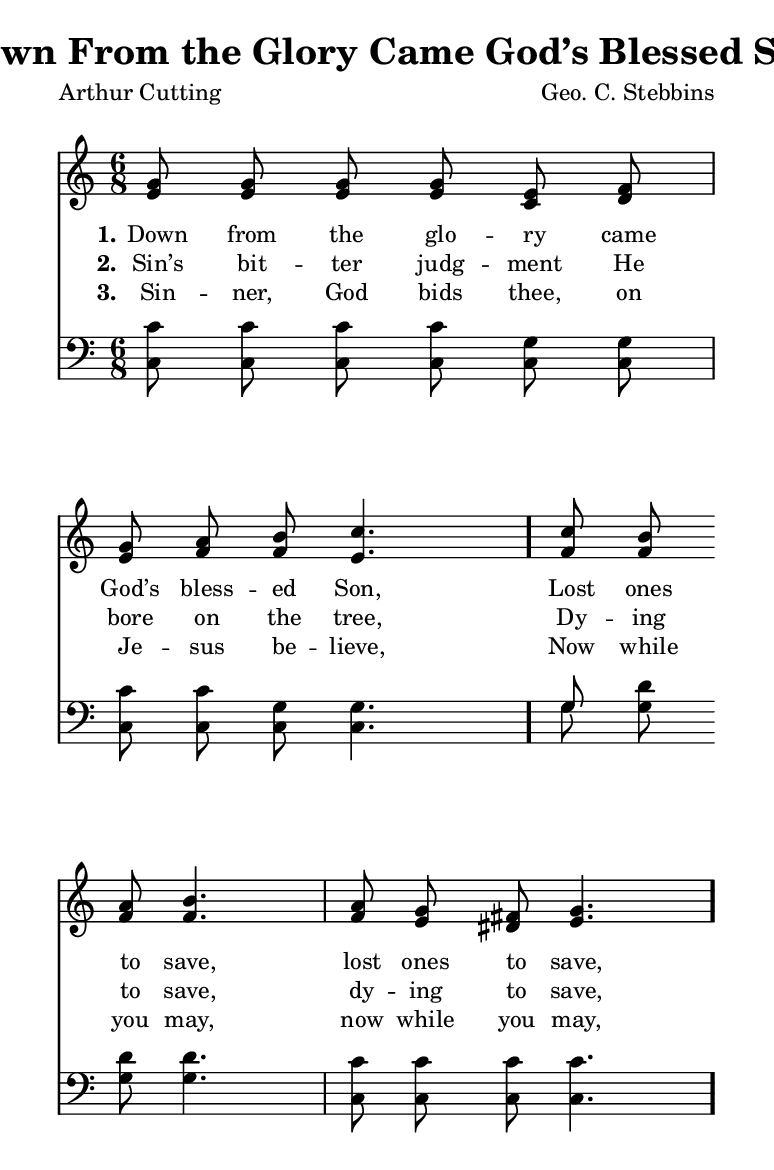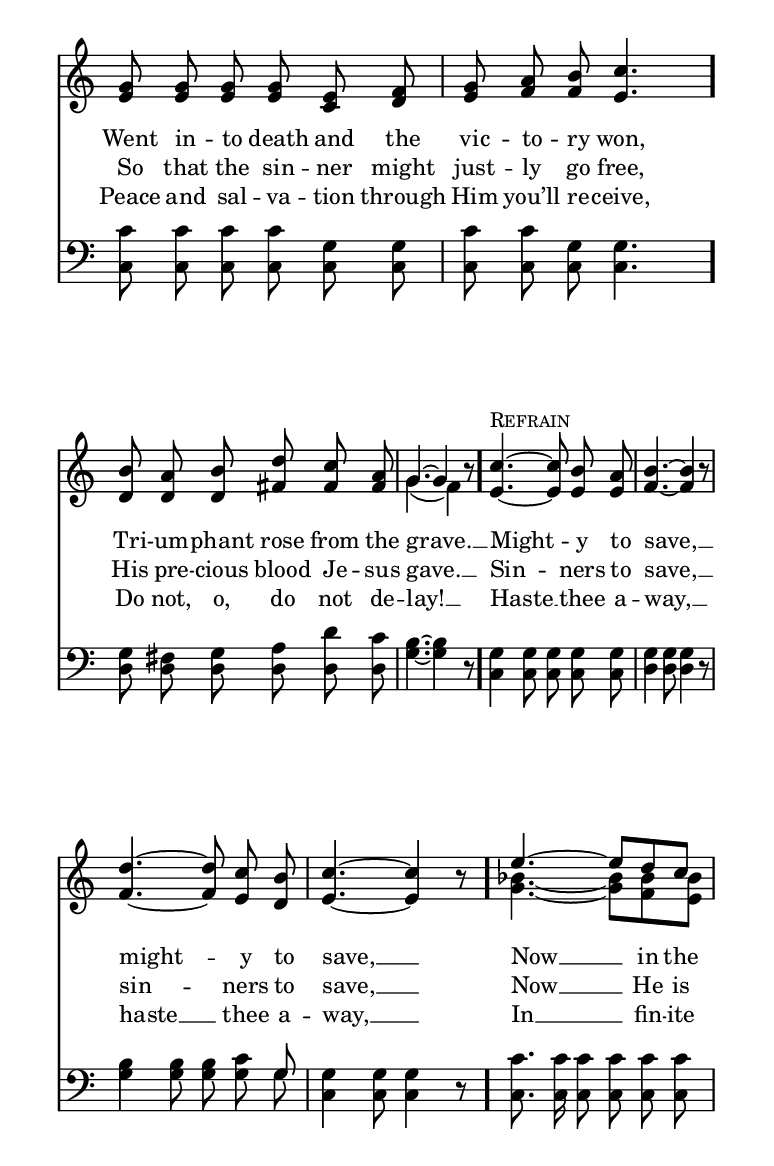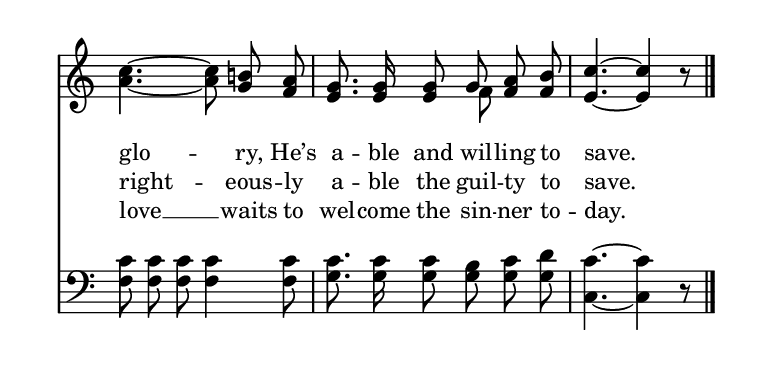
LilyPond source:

\include "common/global.ily"
\paper {
  \include "common/paper.ily"
  %ragged-bottom = ##t
  ragged-last-bottom = ##t
  systems-per-page = ##f
  page-count = ##f
}

\header{
  hymnnumber = "80"
  title = "Down From the Glory Came God’s Blessed Son"
  tunename = "Jesus Is Calling"
  meter = ""
  poet = "Arthur Cutting"
  composer = "Geo. C. Stebbins"
  %copyright = ""
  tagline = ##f
}

% for fermata in MIDI
ta = { \tempo 4=66 }
tb = { \tempo 4=44 }

patternAA = { c8 c8 c8 c8 c8 c8 | c8 c8 c8 c4. }

patternBA = { c8 c8 c8 c4. }

patternCA = { c8 c8 c8 c8 c8 c8 | c4. c4 c8 }

patternDA = { c4. ~ c8 c8 c8 | c4. ~ c4 c8 }
patternDB = { c4 c8 c8 c8 c8 | c4 c8 c4 c8 }

patternEA = { c4. ~ c8 c8 c8 | c4. ~ c8 c8 c8 | c8. c16 c8 c8 c8 c8 | c4. ~ c4 c8 }
patternEB = { c8. c16 c8 c8 c8 c8 | c8 c8 c8 c4 c8 | c8. c16 c8 c8 c8 c8 | c4. ~ c4 c8 }

global = {
  \include "common/overrides.ily"
  \override Staff.TimeSignature.style = #'numbered
  \time 6/8
  \override Score.MetronomeMark.transparent = ##t % hide all fermata changes too
  \ta
  \key c \major
  %\partial 4
  \autoBeamOff
}

notesSoprano = {
\global
\relative c'' {

  \changePitch \patternAA { g g g g e f | g a b c }
  \changePitch \patternBA { c b a b | a g fis g }
  \changePitch \patternAA { g g g g e f | g a b c }
  \changePitch \patternCA { b a b d c a | g ~ g r }

  << s^\markup { \small \caps "Refrain" }
  \changePitch \patternDA { c c b a | b b r | d d c b | c c r } >>
  \changePitch \patternEA { e e d c | c c b! a | g g g g a b | c c r }

  \bar "|."

}
}

notesAlto = {
\global
\relative e' {

  \changePitch \patternAA { e e e e c d | e f f e }
  \changePitch \patternBA { f f f f | f e dis e }
  \changePitch \patternAA { e e e e c d | e f f e }
  \changePitch \patternCA { d d d fis fis fis | g( f) r }

  \changePitch \patternDA { e e e e | f f r | f f e d | e e r }
  \changePitch \patternEA { < bes' g > ~ < bes g > < bes f > < bes e, > | a a g f | e e e f f f | e e r }

}
}

notesTenor = {
\global
\relative a {

  \changePitch \patternAA { c c c c g g | c c g g }
  \changePitch \patternBA { g d' d d | c c c c }
  \changePitch \patternAA { c c c c g g | c c g g }
  \changePitch \patternCA { g fis g a d c | b ~ b r }

  \changePitch \patternDB { g g g g g | g g g r | b b b c g | g g g r }
  \changePitch \patternEB { c c c c c c | c c c c c | c c c b c d | c c r }

}
}

notesBass = {
\global
\relative f {

  \changePitch \patternAA { c c c c c c | c c c c }
  \changePitch \patternBA { g' g g g | c, c c c }
  \changePitch \patternAA { c c c c c c | c c c c }
  \changePitch \patternCA { d d d d d d | g ~ g r }

  \changePitch \patternDB { c, c c c c | d d d r | g g g g g | c, c c r }
  \changePitch \patternEB { c c c c c c | f f f f f | g g g g g g | c, c r }

}
}

RefrainA = \lyricmode {

Might -- y to save, __ { \break } might -- y to save, __ \bar "."
Now __ in the { \pageBreak } glo -- ry, He’s a -- ble and wil -- ling to save. \bar "."

}

RefrainB = \lyricmode {

Sin -- ners to save, __ sin -- ners to save, __
Now __ He is right -- eous -- ly a -- ble the guil -- ty to save.

}

RefrainC = \lyricmode {

Haste __ thee a -- way, __ haste __ thee a -- way, __
In __ fin -- ite love __ waits to wel -- come the sin -- ner to -- day.

}

wordsA = \lyricmode {
\set stanza = "1."

Down from the glo -- ry came God’s bless -- ed Son, \bar "."
Lost ones { \break } to save, lost ones to save, \bar "."
Went in -- to death and the vic -- to -- ry won, \bar "." { \break }
Tri -- um -- phant rose from the grave. __ \bar "."

\RefrainA

}

wordsB = \lyricmode {
\set stanza = "2."

Sin’s bit -- ter judg -- ment He bore on the tree,
Dy -- ing to save, dy -- ing to save,
So that the sin -- ner might just -- ly go free,
His pre -- cious blood Je -- sus gave. __

\RefrainB

}

wordsC = \lyricmode {
\set stanza = "3."

Sin -- ner, God bids thee, on Je -- sus be -- lieve,
Now while you may, now while you may,
Peace and sal -- va -- tion through Him you’ll re -- ceive,
Do not, o, do not de -- lay! __

\RefrainC

}

\score {
  \context ChoirStaff <<
    \context Staff = upper <<
      \set ChoirStaff.systemStartDelimiter = #'SystemStartBar
      \partcombine #'(2 . 9) \notesSoprano \notesAlto
      \context NullVoice = sopranos { \voiceOne << \notesSoprano >> }
      \context NullVoice = altos { \voiceTwo << \notesAlto >> }
      \context Lyrics = one   \lyricsto sopranos \wordsA
      \context Lyrics = two   \lyricsto sopranos \wordsB
      \context Lyrics = three \lyricsto sopranos \wordsC
    >>
    \context Staff = men <<
      \clef bass
      \partcombine #'(2 . 9) \notesTenor \notesBass
      \context NullVoice = tenors { \voiceOne << \notesTenor >> }
      \context NullVoice = basses { \voiceTwo << \notesBass >> }
    >>
  >>
  \layout {
    \include "common/layout.ily"
  }
  \midi{
    \include "common/midi.ily"
  }
}

\version "2.19.49"  % necessary for upgrading to future LilyPond versions.

% vi:set et ts=2 sw=2 ai nocindent syntax=lilypond:
